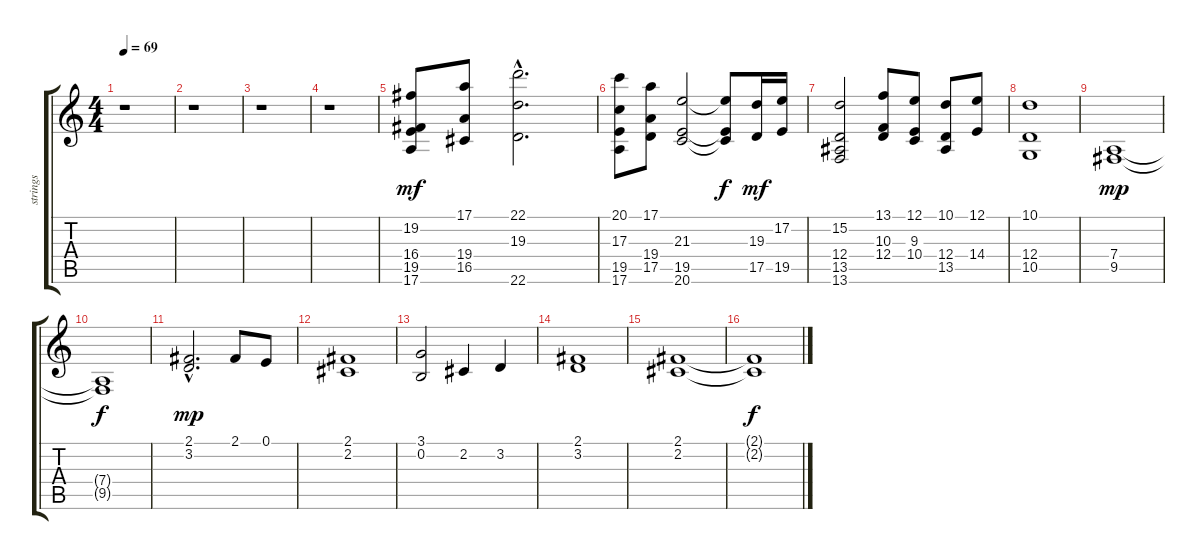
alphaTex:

\track ("strings" "strings") {instrument tuba}
\staff {score tabs}
\tuning (E4 B3 G3 D3 A2 E2) {hide}
\ts (4 4)
\tempo 69
\clef g2
\ks c
r.1{dy mf instrument tuba} |
r.1 |
r.1 |
r.1 |
(19.2 16.4 19.5 17.6).8{volume 12} (17.1 19.4 16.5).8 (22.1{hac} 19.3{hac} 22.6{hac}).2{d} |
(20.1 17.3 19.5 17.6).8 (17.1 19.4 17.5).8 (21.3 19.5 20.6).2 (21.3{t} 19.5{t} 20.6{t}).8{dy f} (19.3 17.5).16{dy mf} (17.2 19.5).16 |
(15.2 12.4 13.5 13.6).2 (13.1 10.3 12.4).8 (12.1 9.3 10.4).8 (10.1 12.4 13.5).8 (12.1 14.4).8 |
(10.1 12.4 10.5).1 |
(7.4 9.5).1{dy mp} |
(7.4{t} 9.5{t}).1{dy f} |
(2.1{hac} 3.2).2{d dy mp volume 12} 2.1.8 0.1.8 |
(2.1 2.2).1 |
(3.1 0.2).2 2.2.4 3.2.4 |
(2.1 3.2).1 |
(2.1 2.2).1 |
(2.1{t} 2.2{t}).1{dy f}
